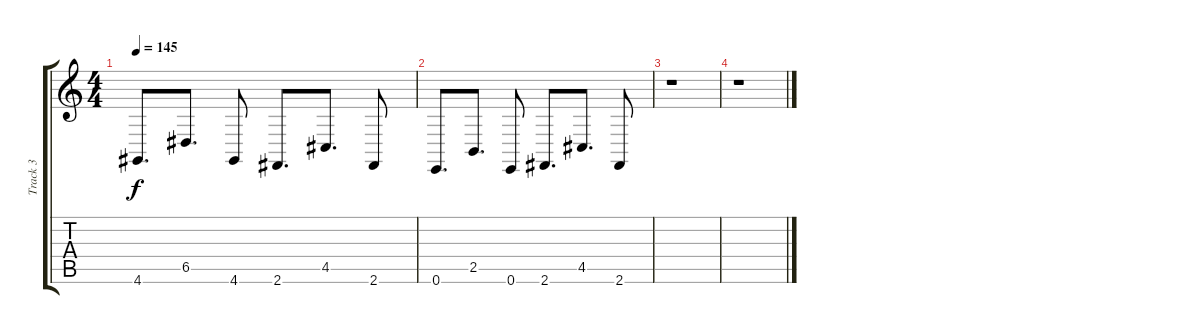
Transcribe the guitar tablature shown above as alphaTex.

\track ("Track 3" "Track 3") {instrument lead2sawtooth}
\staff {score tabs}
\tuning (E4 B3 G3 D3 A2 E2) {hide}
\ts (4 4)
\tempo 145
\clef g2
\ks c
4.6.8{d dy f} 6.5.8{d} 4.6.8 2.6.8{d} 4.5.8{d} 2.6.8 |
0.6.8{d} 2.5.8{d} 0.6.8 2.6.8{d} 4.5.8{d} 2.6.8 |
r.1 |
r.1
